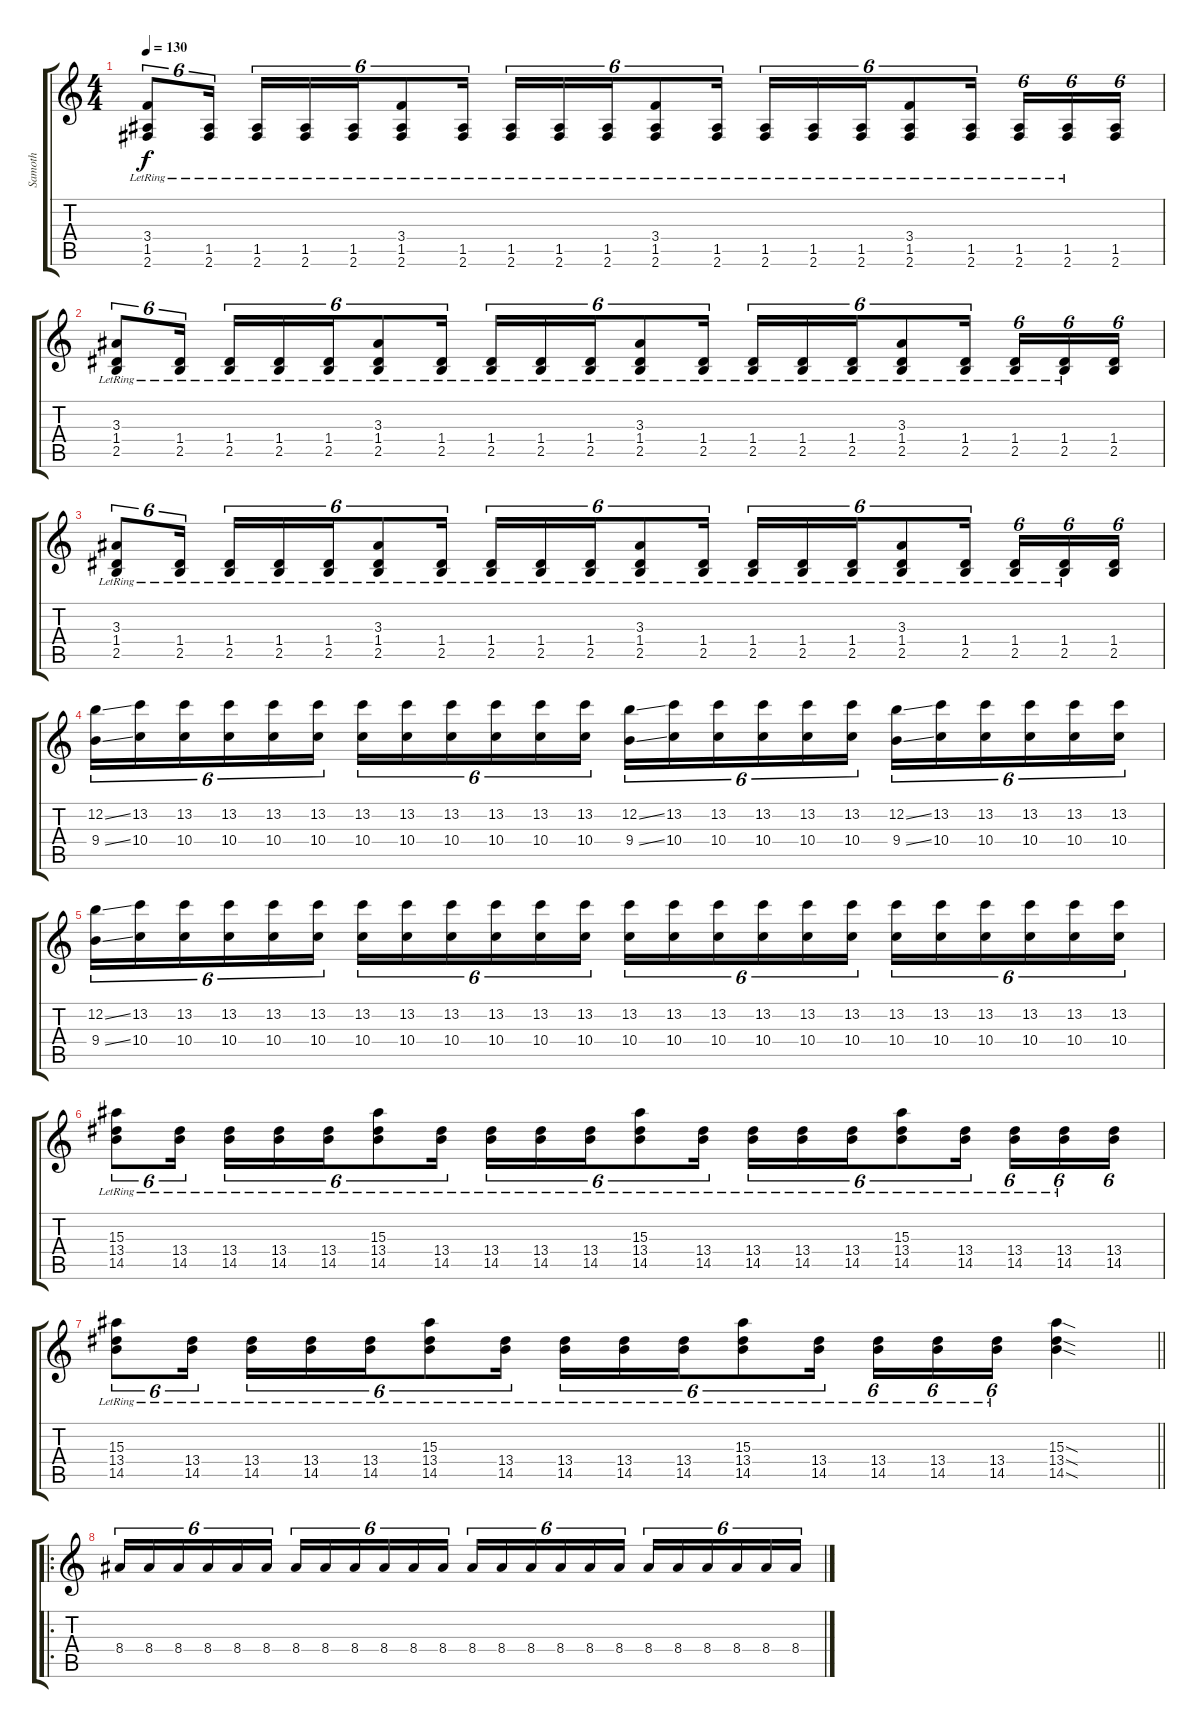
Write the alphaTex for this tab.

\track ("Samoth" "Samoth") {instrument distortionguitar}
\staff {score tabs}
\tuning (E4 B3 G3 D3 A2 E2) {hide}
\ts (4 4)
\tempo 130
\clef g2
\ks c
(3.4{lr} 1.5{lr} 2.6{lr}).8{tu (6 4) dy f} (1.5{lr} 2.6{lr}).16{tu (6 4)} (1.5{lr} 2.6{lr}).16{tu (6 4)} (1.5{lr} 2.6{lr}).16{tu (6 4)} (1.5{lr} 2.6{lr}).16{tu (6 4)} (3.4{lr} 1.5{lr} 2.6{lr}).8{tu (6 4)} (1.5{lr} 2.6{lr}).16{tu (6 4)} (1.5{lr} 2.6{lr}).16{tu (6 4)} (1.5{lr} 2.6{lr}).16{tu (6 4)} (1.5{lr} 2.6{lr}).16{tu (6 4)} (3.4{lr} 1.5{lr} 2.6{lr}).8{tu (6 4)} (1.5{lr} 2.6{lr}).16{tu (6 4)} (1.5{lr} 2.6{lr}).16{tu (6 4)} (1.5{lr} 2.6{lr}).16{tu (6 4)} (1.5{lr} 2.6{lr}).16{tu (6 4)} (3.4{lr} 1.5{lr} 2.6{lr}).8{tu (6 4)} (1.5{lr} 2.6{lr}).16{tu (6 4)} (1.5{lr} 2.6{lr}).16{tu (6 4)} (1.5{lr} 2.6{lr}).16{tu (6 4)} (1.5 2.6).16{tu (6 4)} |
(3.3{lr} 1.4{lr} 2.5{lr}).8{tu (6 4)} (1.4 2.5{lr}).16{tu (6 4)} (1.4 2.5{lr}).16{tu (6 4)} (1.4 2.5{lr}).16{tu (6 4)} (1.4 2.5{lr}).16{tu (6 4)} (3.3{lr} 1.4{lr} 2.5{lr}).8{tu (6 4)} (1.4 2.5{lr}).16{tu (6 4)} (1.4{lr} 2.5{lr}).16{tu (6 4)} (1.4 2.5{lr}).16{tu (6 4)} (1.4 2.5{lr}).16{tu (6 4)} (3.3{lr} 1.4{lr} 2.5{lr}).8{tu (6 4)} (1.4 2.5{lr}).16{tu (6 4)} (1.4 2.5{lr}).16{tu (6 4)} (1.4 2.5{lr}).16{tu (6 4)} (1.4 2.5{lr}).16{tu (6 4)} (3.3{lr} 1.4{lr} 2.5{lr}).8{tu (6 4)} (1.4 2.5{lr}).16{tu (6 4)} (1.4 2.5{lr}).16{tu (6 4)} (1.4 2.5{lr}).16{tu (6 4)} (1.4 2.5).16{tu (6 4)} |
(3.3{lr} 1.4{lr} 2.5{lr}).8{tu (6 4)} (1.4 2.5{lr}).16{tu (6 4)} (1.4 2.5{lr}).16{tu (6 4)} (1.4 2.5{lr}).16{tu (6 4)} (1.4 2.5{lr}).16{tu (6 4)} (3.3{lr} 1.4{lr} 2.5{lr}).8{tu (6 4)} (1.4 2.5{lr}).16{tu (6 4)} (1.4{lr} 2.5{lr}).16{tu (6 4)} (1.4 2.5{lr}).16{tu (6 4)} (1.4 2.5{lr}).16{tu (6 4)} (3.3{lr} 1.4{lr} 2.5{lr}).8{tu (6 4)} (1.4 2.5{lr}).16{tu (6 4)} (1.4 2.5{lr}).16{tu (6 4)} (1.4 2.5{lr}).16{tu (6 4)} (1.4 2.5{lr}).16{tu (6 4)} (3.3{lr} 1.4{lr} 2.5{lr}).8{tu (6 4)} (1.4 2.5{lr}).16{tu (6 4)} (1.4 2.5{lr}).16{tu (6 4)} (1.4 2.5{lr}).16{tu (6 4)} (1.4 2.5).16{tu (6 4)} |
(12.2{ss} 9.4{ss}).16{tu (6 4)} (13.2 10.4).16{tu (6 4)} (13.2 10.4).16{tu (6 4)} (13.2 10.4).16{tu (6 4)} (13.2 10.4).16{tu (6 4)} (13.2 10.4).16{tu (6 4)} (13.2 10.4).16{tu (6 4)} (13.2 10.4).16{tu (6 4)} (13.2 10.4).16{tu (6 4)} (13.2 10.4).16{tu (6 4)} (13.2 10.4).16{tu (6 4)} (13.2 10.4).16{tu (6 4)} (12.2{ss} 9.4{ss}).16{tu (6 4)} (13.2 10.4).16{tu (6 4)} (13.2 10.4).16{tu (6 4)} (13.2 10.4).16{tu (6 4)} (13.2 10.4).16{tu (6 4)} (13.2 10.4).16{tu (6 4)} (12.2{ss} 9.4{ss}).16{tu (6 4)} (13.2 10.4).16{tu (6 4)} (13.2 10.4).16{tu (6 4)} (13.2 10.4).16{tu (6 4)} (13.2 10.4).16{tu (6 4)} (13.2 10.4).16{tu (6 4)} |
(12.2{ss} 9.4{ss}).16{tu (6 4)} (13.2 10.4).16{tu (6 4)} (13.2 10.4).16{tu (6 4)} (13.2 10.4).16{tu (6 4)} (13.2 10.4).16{tu (6 4)} (13.2 10.4).16{tu (6 4)} (13.2 10.4).16{tu (6 4)} (13.2 10.4).16{tu (6 4)} (13.2 10.4).16{tu (6 4)} (13.2 10.4).16{tu (6 4)} (13.2 10.4).16{tu (6 4)} (13.2 10.4).16{tu (6 4)} (13.2 10.4).16{tu (6 4)} (13.2 10.4).16{tu (6 4)} (13.2 10.4).16{tu (6 4)} (13.2 10.4).16{tu (6 4)} (13.2 10.4).16{tu (6 4)} (13.2 10.4).16{tu (6 4)} (13.2 10.4).16{tu (6 4)} (13.2 10.4).16{tu (6 4)} (13.2 10.4).16{tu (6 4)} (13.2 10.4).16{tu (6 4)} (13.2 10.4).16{tu (6 4)} (13.2 10.4).16{tu (6 4)} |
(15.3{lr} 13.4{lr} 14.5{lr}).8{tu (6 4)} (13.4 14.5{lr}).16{tu (6 4)} (13.4 14.5{lr}).16{tu (6 4)} (13.4 14.5{lr}).16{tu (6 4)} (13.4 14.5{lr}).16{tu (6 4)} (15.3{lr} 13.4{lr} 14.5{lr}).8{tu (6 4)} (13.4 14.5{lr}).16{tu (6 4)} (13.4{lr} 14.5{lr}).16{tu (6 4)} (13.4 14.5{lr}).16{tu (6 4)} (13.4 14.5{lr}).16{tu (6 4)} (15.3{lr} 13.4{lr} 14.5{lr}).8{tu (6 4)} (13.4 14.5{lr}).16{tu (6 4)} (13.4 14.5{lr}).16{tu (6 4)} (13.4 14.5{lr}).16{tu (6 4)} (13.4 14.5{lr}).16{tu (6 4)} (15.3{lr} 13.4{lr} 14.5{lr}).8{tu (6 4)} (13.4 14.5{lr}).16{tu (6 4)} (13.4 14.5{lr}).16{tu (6 4)} (13.4 14.5{lr}).16{tu (6 4)} (13.4 14.5).16{tu (6 4)} |
\barLineRight lightlight
(15.3{lr} 13.4{lr} 14.5{lr}).8{tu (6 4)} (13.4 14.5{lr}).16{tu (6 4)} (13.4 14.5{lr}).16{tu (6 4)} (13.4 14.5{lr}).16{tu (6 4)} (13.4 14.5{lr}).16{tu (6 4)} (15.3{lr} 13.4{lr} 14.5{lr}).8{tu (6 4)} (13.4 14.5{lr}).16{tu (6 4)} (13.4{lr} 14.5{lr}).16{tu (6 4)} (13.4 14.5{lr}).16{tu (6 4)} (13.4 14.5{lr}).16{tu (6 4)} (15.3{lr} 13.4{lr} 14.5{lr}).8{tu (6 4)} (13.4 14.5{lr}).16{tu (6 4)} (13.4 14.5{lr}).16{tu (6 4)} (13.4 14.5{lr}).16{tu (6 4)} (13.4 14.5{lr}).16{tu (6 4)} (15.3{sod} 13.4{sod} 14.5{sod}).4 |
\ro
8.4.16{tu (6 4)} 8.4.16{tu (6 4)} 8.4.16{tu (6 4)} 8.4.16{tu (6 4)} 8.4.16{tu (6 4)} 8.4.16{tu (6 4)} 8.4.16{tu (6 4)} 8.4.16{tu (6 4)} 8.4.16{tu (6 4)} 8.4.16{tu (6 4)} 8.4.16{tu (6 4)} 8.4.16{tu (6 4)} 8.4.16{tu (6 4)} 8.4.16{tu (6 4)} 8.4.16{tu (6 4)} 8.4.16{tu (6 4)} 8.4.16{tu (6 4)} 8.4.16{tu (6 4)} 8.4.16{tu (6 4)} 8.4.16{tu (6 4)} 8.4.16{tu (6 4)} 8.4.16{tu (6 4)} 8.4.16{tu (6 4)} 8.4.16{tu (6 4)}
